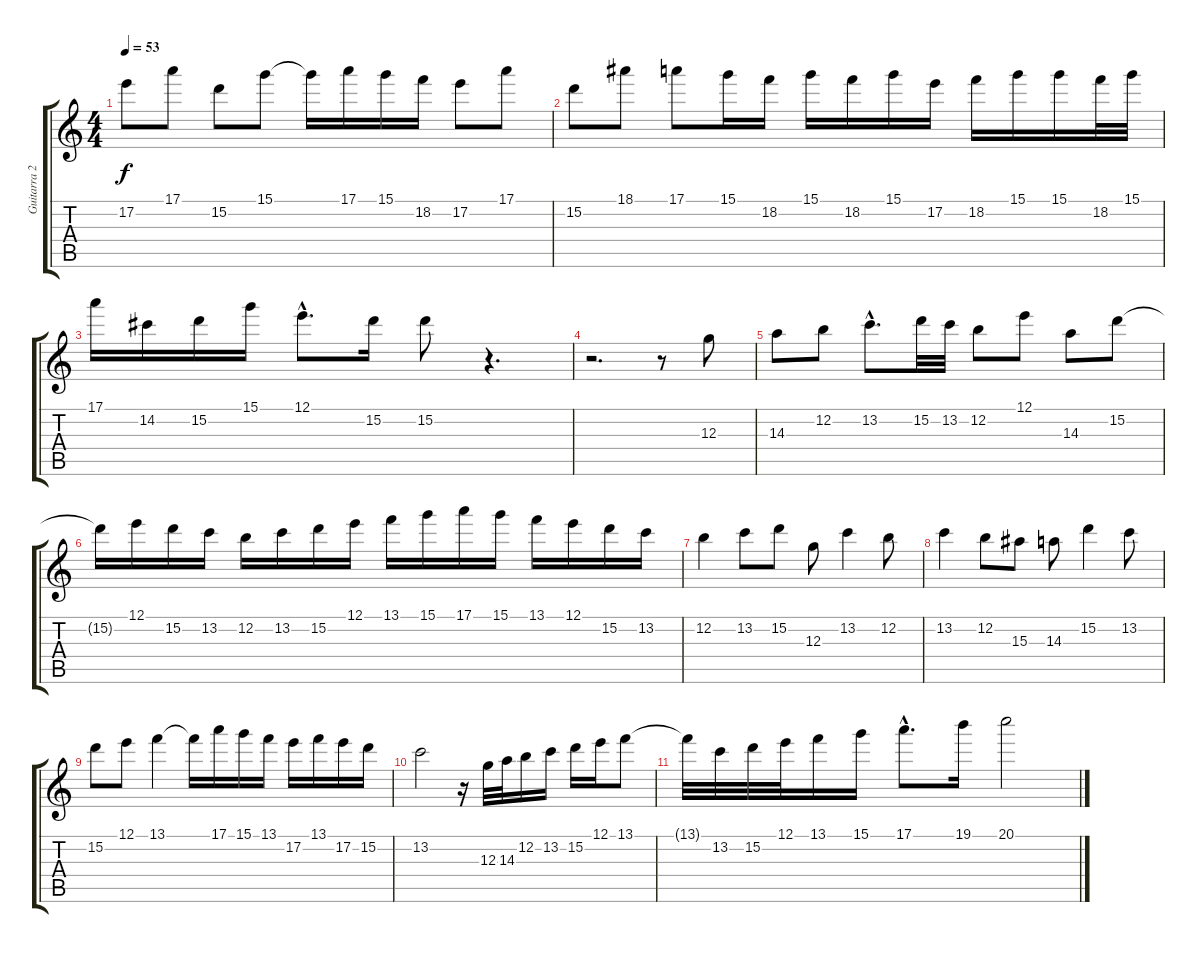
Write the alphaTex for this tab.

\track ("Guitarra 2" "Guitarra 2") {instrument acousticguitarnylon}
\staff {score tabs}
\tuning (E4 B3 G3 D3 A2 E2) {hide}
\ts (4 4)
\tempo 53
\clef g2
\ks c
17.2.8{dy f} 17.1.8 15.2.8 15.1.8 15.1{t}.16 17.1.16 15.1.16 18.2.16 17.2.8 17.1.8 |
15.2.8 18.1.8 17.1.8 15.1.16 18.2.16 15.1.16 18.2.16 15.1.16 17.2.16 18.2.16 15.1.16 15.1.16 18.2.32 15.1.32 |
17.1.16 14.2.16 15.2.16 15.1.16 12.1{hac}.8{d} 15.2.16 15.2.8 r.4{d} |
r.2{d} r.8 12.3.8 |
14.3.8 12.2.8 13.2{hac}.8{d} 15.2.32 13.2.32 12.2.8 12.1.8 14.3.8 15.2.8 |
15.2{t}.16 12.1.16 15.2.16 13.2.16 12.2.16 13.2.16 15.2.16 12.1.16 13.1.16 15.1.16 17.1.16 15.1.16 13.1.16 12.1.16 15.2.16 13.2.16 |
12.2.4 13.2.8 15.2.8 12.3.8 13.2.4 12.2.8 |
13.2.4 12.2.8 15.3.8 14.3.8 15.2.4 13.2.8 |
15.2.8 12.1.8 13.1.4 13.1{t}.16 17.1.16 15.1.16 13.1.16 17.2.16 13.1.16 17.2.16 15.2.16 |
13.2.2 r.16 12.3.32 14.3.32 12.2.16 13.2.16 15.2.16 12.1.16 13.1.8 |
13.1{t}.32 13.2.32 15.2.32 12.1.32 13.1.16 15.1.16 17.1{hac}.8{d} 19.1.16 20.1.2
